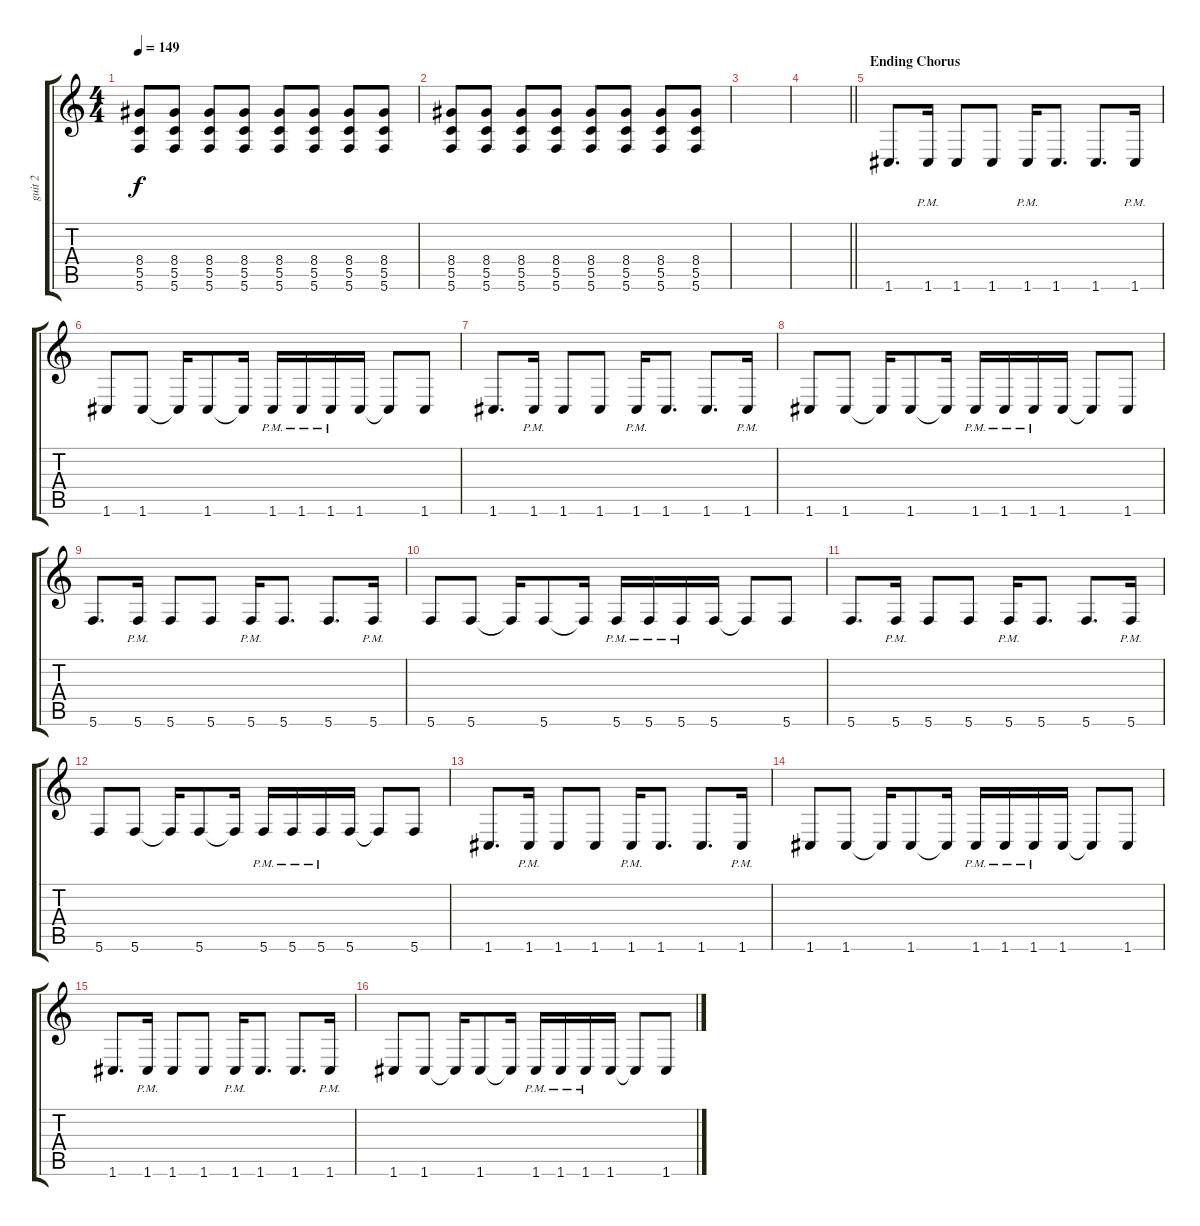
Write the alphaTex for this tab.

\track ("guit 2" "guit 2") {instrument distortionguitar}
\staff {score tabs}
\tuning (D4 A3 F3 C3 G2 C2) {hide}
\ts (4 4)
\tempo 149
\clef g2
\ks c
(8.4 5.5 5.6).8{dy f} (8.4 5.5 5.6).8 (8.4 5.5 5.6).8 (8.4 5.5 5.6).8 (8.4 5.5 5.6).8 (8.4 5.5 5.6).8 (8.4 5.5 5.6).8 (8.4 5.5 5.6).8 |
(8.4 5.5 5.6).8 (8.4 5.5 5.6).8 (8.4 5.5 5.6).8 (8.4 5.5 5.6).8 (8.4 5.5 5.6).8 (8.4 5.5 5.6).8 (8.4 5.5 5.6).8 (8.4 5.5 5.6).8 |
|
\barLineRight lightlight
|
\section ("" "Ending Chorus")
1.6.8{d} 1.6{pm}.16 1.6.8 1.6.8 1.6{pm}.16 1.6.8{d} 1.6.8{d} 1.6{pm}.16 |
1.6.8 1.6.8 1.6{t}.16 1.6.8 1.6{t}.16 1.6{pm}.16 1.6{pm}.16 1.6{pm}.16 1.6.16 1.6{t}.8 1.6.8 |
1.6.8{d} 1.6{pm}.16 1.6.8 1.6.8 1.6{pm}.16 1.6.8{d} 1.6.8{d} 1.6{pm}.16 |
1.6.8 1.6.8 1.6{t}.16 1.6.8 1.6{t}.16 1.6{pm}.16 1.6{pm}.16 1.6{pm}.16 1.6.16 1.6{t}.8 1.6.8 |
5.6.8{d} 5.6{pm}.16 5.6.8 5.6.8 5.6{pm}.16 5.6.8{d} 5.6.8{d} 5.6{pm}.16 |
5.6.8 5.6.8 5.6{t}.16 5.6.8 5.6{t}.16 5.6{pm}.16 5.6{pm}.16 5.6{pm}.16 5.6.16 5.6{t}.8 5.6.8 |
5.6.8{d} 5.6{pm}.16 5.6.8 5.6.8 5.6{pm}.16 5.6.8{d} 5.6.8{d} 5.6{pm}.16 |
5.6.8 5.6.8 5.6{t}.16 5.6.8 5.6{t}.16 5.6{pm}.16 5.6{pm}.16 5.6{pm}.16 5.6.16 5.6{t}.8 5.6.8 |
1.6.8{d} 1.6{pm}.16 1.6.8 1.6.8 1.6{pm}.16 1.6.8{d} 1.6.8{d} 1.6{pm}.16 |
1.6.8 1.6.8 1.6{t}.16 1.6.8 1.6{t}.16 1.6{pm}.16 1.6{pm}.16 1.6{pm}.16 1.6.16 1.6{t}.8 1.6.8 |
1.6.8{d} 1.6{pm}.16 1.6.8 1.6.8 1.6{pm}.16 1.6.8{d} 1.6.8{d} 1.6{pm}.16 |
1.6.8 1.6.8 1.6{t}.16 1.6.8 1.6{t}.16 1.6{pm}.16 1.6{pm}.16 1.6{pm}.16 1.6.16 1.6{t}.8 1.6.8
